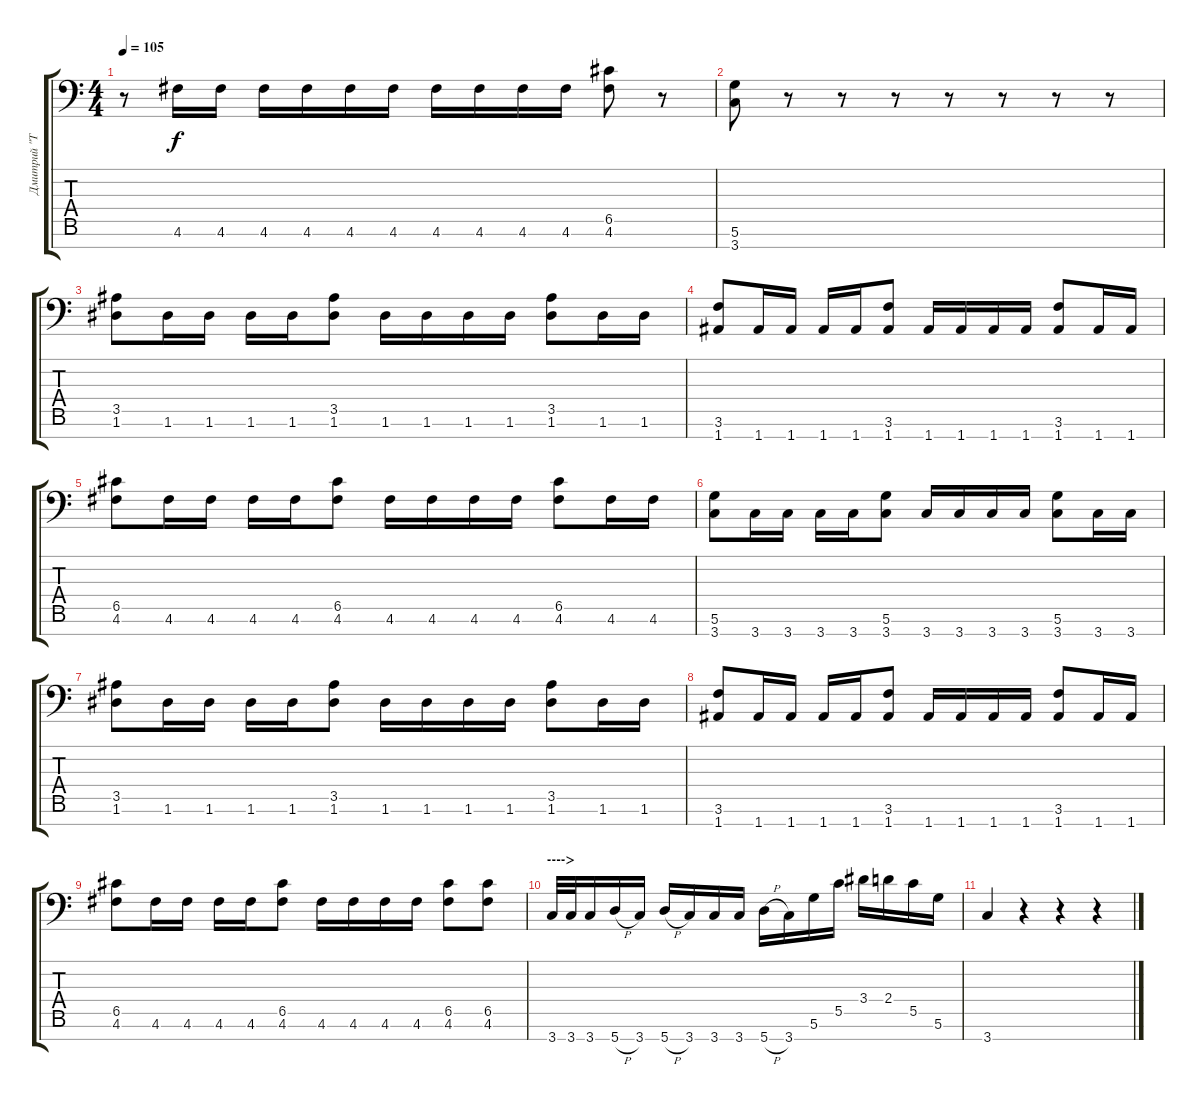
\track ("Дмитрий \"Terris\" Процко" "Дмитрий \"T") {instrument distortionguitar}
\staff {score tabs}
\tuning (D4 A3 F3 C3 G2 D2 A1) {hide}
\ts (4 4)
\tempo 105
\clef f4
\ks c
r.8{dy f} 4.6.16 4.6.16 4.6.16 4.6.16 4.6.16 4.6.16 4.6.16 4.6.16 4.6.16 4.6.16 (6.5 4.6).8 r.8 |
(5.6 3.7).8 r.8 r.8 r.8 r.8 r.8 r.8 r.8 |
(3.5 1.6).8 1.6.16 1.6.16 1.6.16 1.6.16 (3.5 1.6).8 1.6.16 1.6.16 1.6.16 1.6.16 (3.5 1.6).8 1.6.16 1.6.16 |
(3.6 1.7).8 1.7.16 1.7.16 1.7.16 1.7.16 (3.6 1.7).8 1.7.16 1.7.16 1.7.16 1.7.16 (3.6 1.7).8 1.7.16 1.7.16 |
(6.5 4.6).8 4.6.16 4.6.16 4.6.16 4.6.16 (6.5 4.6).8 4.6.16 4.6.16 4.6.16 4.6.16 (6.5 4.6).8 4.6.16 4.6.16 |
(5.6 3.7).8 3.7.16 3.7.16 3.7.16 3.7.16 (5.6 3.7).8 3.7.16 3.7.16 3.7.16 3.7.16 (5.6 3.7).8 3.7.16 3.7.16 |
(3.5 1.6).8 1.6.16 1.6.16 1.6.16 1.6.16 (3.5 1.6).8 1.6.16 1.6.16 1.6.16 1.6.16 (3.5 1.6).8 1.6.16 1.6.16 |
(3.6 1.7).8 1.7.16 1.7.16 1.7.16 1.7.16 (3.6 1.7).8 1.7.16 1.7.16 1.7.16 1.7.16 (3.6 1.7).8 1.7.16 1.7.16 |
(6.5 4.6).8 4.6.16 4.6.16 4.6.16 4.6.16 (6.5 4.6).8 4.6.16 4.6.16 4.6.16 4.6.16 (6.5 4.6).8 (6.5 4.6).8 |
\section ("" "---->")
3.7.32 3.7.32 3.7.16 5.7{h}.16 3.7.16 5.7{h}.16 3.7.16 3.7.16 3.7.16 5.7{h}.16 3.7.16 5.6.16 5.5.16 3.4.16 2.4.16 5.5.16 5.6.16 |
3.7.4 r.4 r.4 r.4
